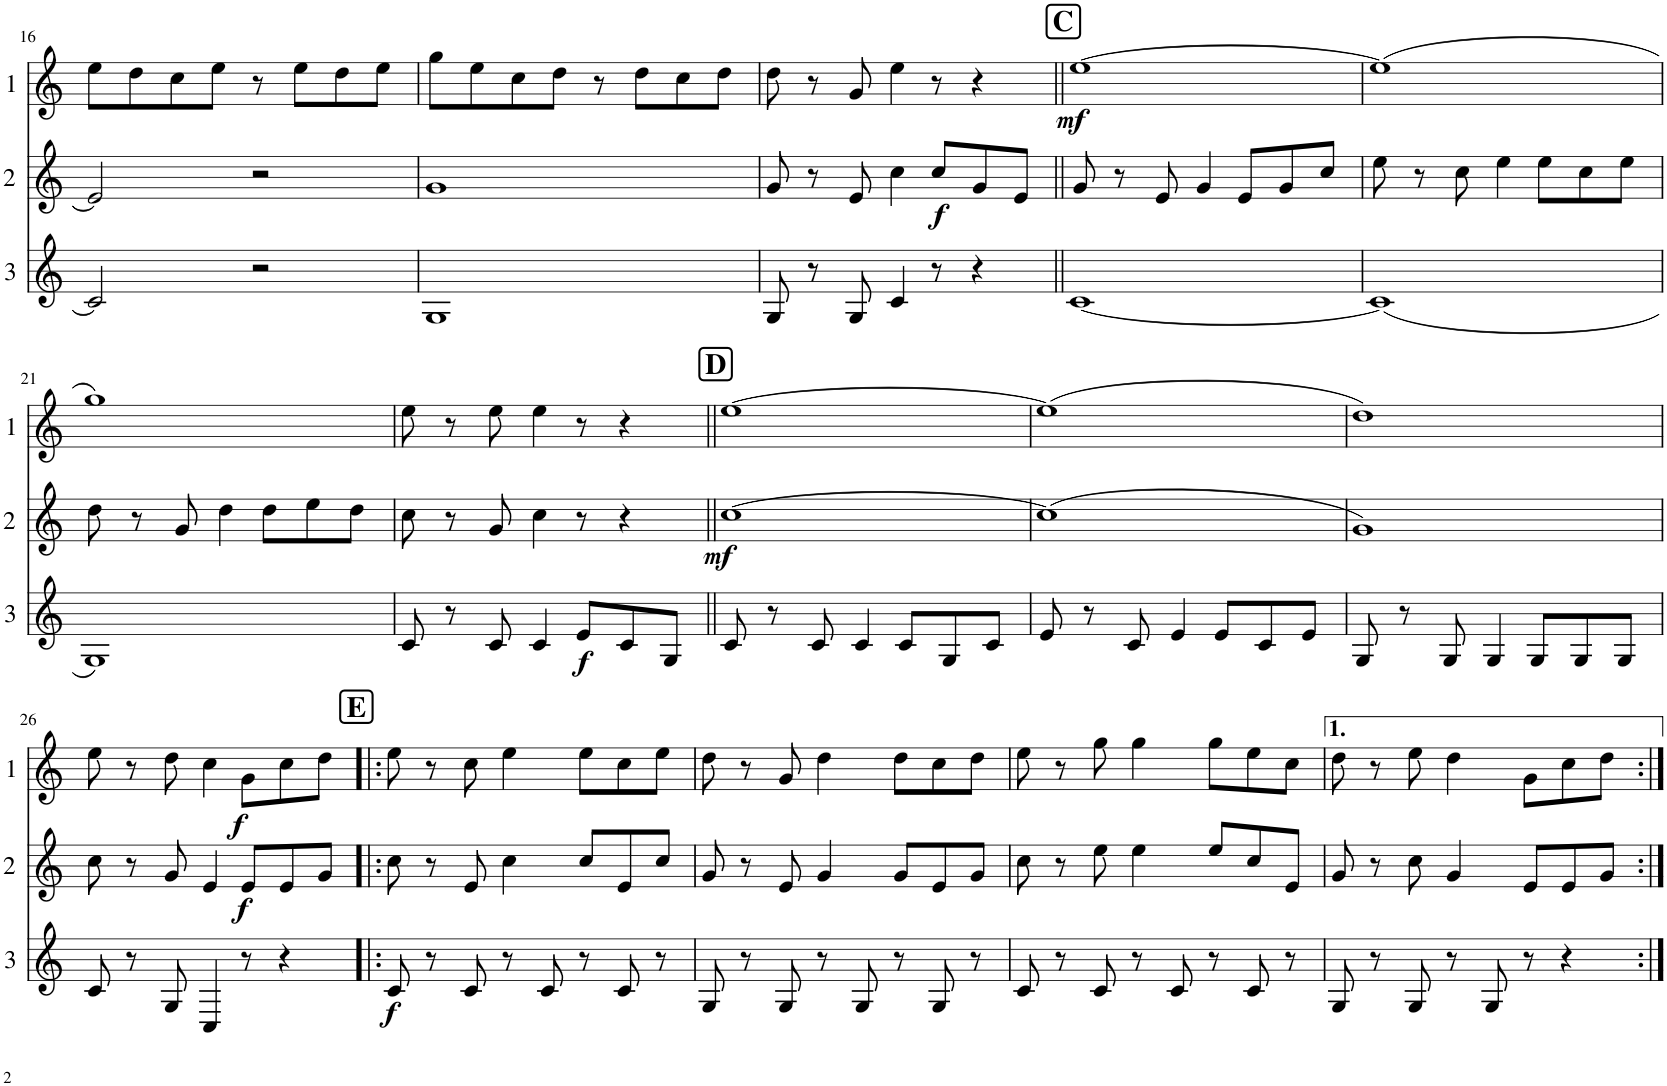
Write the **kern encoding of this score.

**kern	**dynam	**kern	**dynam	**kern	**dynam
*part3	*part3	*part2	*part2	*part1	*part1
*staff3	*staff3	*staff2	*staff2	*staff1	*staff1
*I"Cor 3	*	*I"Cor 2	*	*I"Cor 1	*
!!LO:PB:g=z
*clefG2	*	*clefG2	*	*clefG2	*
*Trd4c7	*	*Trd4c7	*	*Trd4c7	*
*k[]	*	*k[]	*	*k[]	*
*M4/4	*	*M4/4	*	*M4/4	*
=16	=16	=16	=16	=16	=16
2c/]	.	2e/]	.	8ee\L	.
.	.	.	.	8dd\	.
.	.	.	.	8cc\	.
.	.	.	.	8ee\J	.
2r	.	2r	.	8r	.
.	.	.	.	8ee\L	.
.	.	.	.	8dd\	.
.	.	.	.	8ee\J	.
=17	=17	=17	=17	=17	=17
1G	.	1g	.	8gg\L	.
.	.	.	.	8ee\	.
.	.	.	.	8cc\	.
.	.	.	.	8dd\J	.
.	.	.	.	8r	.
.	.	.	.	8dd\L	.
.	.	.	.	8cc\	.
.	.	.	.	8dd\J	.
=18	=18	=18	=18	=18	=18
8G/	.	8g/	.	8dd\	.
8r	.	8r	.	8r	.
8G/	.	8e/	.	8g/	.
4c/	.	4cc\	.	4ee\	.
!	!	!	!LO:DY:b	!	!
8r	.	8cc/L	f	8r	.
4r	.	8g/	.	4r	.
.	.	8e/J	.	.	.
!!LO:REH:place=s1:a:B:cj:fs=14:t=C
=19||	=19||	=19||	=19||	=19||	=19||
!	!	!	!	!	!LO:DY:b
[1c	.	8g/	.	[1ee	mf
.	.	8r	.	.	.
.	.	8e/	.	.	.
.	.	4g/	.	.	.
.	.	8e/L	.	.	.
.	.	8g/	.	.	.
.	.	8cc/J	.	.	.
=20	=20	=20	=20	=20	=20
(1c]	.	8ee\	.	(1ee]	.
.	.	8r	.	.	.
.	.	8cc\	.	.	.
.	.	4ee\	.	.	.
.	.	8ee\L	.	.	.
.	.	8cc\	.	.	.
.	.	8ee\J	.	.	.
!!LO:LB:g=z
=21	=21	=21	=21	=21	=21
1G)	.	8dd\	.	1gg)	.
.	.	8r	.	.	.
.	.	8g/	.	.	.
.	.	4dd\	.	.	.
.	.	8dd\L	.	.	.
.	.	8ee\	.	.	.
.	.	8dd\J	.	.	.
=22	=22	=22	=22	=22	=22
8c/	.	8cc\	.	8ee\	.
8r	.	8r	.	8r	.
8c/	.	8g/	.	8ee\	.
4c/	.	4cc\	.	4ee\	.
!	!LO:DY:b	!	!	!	!
8e/L	f	8r	.	8r	.
8c/	.	4r	.	4r	.
8G/J	.	.	.	.	.
!!LO:REH:place=s1:a:B:cj:fs=14:t=D
=23||	=23||	=23||	=23||	=23||	=23||
!	!	!	!LO:DY:b	!	!
8c/	.	[1cc	mf	[1ee	.
8r	.	.	.	.	.
8c/	.	.	.	.	.
4c/	.	.	.	.	.
8c/L	.	.	.	.	.
8G/	.	.	.	.	.
8c/J	.	.	.	.	.
=24	=24	=24	=24	=24	=24
8e/	.	(1cc]	.	(1ee]	.
8r	.	.	.	.	.
8c/	.	.	.	.	.
4e/	.	.	.	.	.
8e/L	.	.	.	.	.
8c/	.	.	.	.	.
8e/J	.	.	.	.	.
=25	=25	=25	=25	=25	=25
8G/	.	1g)	.	1dd)	.
8r	.	.	.	.	.
8G/	.	.	.	.	.
4G/	.	.	.	.	.
8G/L	.	.	.	.	.
8G/	.	.	.	.	.
8G/J	.	.	.	.	.
!!LO:LB:g=z
=26	=26	=26	=26	=26	=26
8c/	.	8cc\	.	8ee\	.
8r	.	8r	.	8r	.
8G/	.	8g/	.	8dd\	.
4C/	.	4e/	.	4cc\	.
!	!	!	!LO:DY:b	!	!LO:DY:b
8r	.	8e/L	f	8g\L	f
4r	.	8e/	.	8cc\	.
.	.	8g/J	.	8dd\J	.
!!LO:REH:place=s1:a:B:cj:fs=14:t=E
=27!|:	=27!|:	=27!|:	=27!|:	=27!|:	=27!|:
!	!LO:DY:b	!	!	!	!
8c/	f	8cc\	.	8ee\	.
8r	.	8r	.	8r	.
8c/	.	8e/	.	8cc\	.
8r	.	4cc\	.	4ee\	.
8c/	.	.	.	.	.
8r	.	8cc/L	.	8ee\L	.
8c/	.	8e/	.	8cc\	.
8r	.	8cc/J	.	8ee\J	.
=28	=28	=28	=28	=28	=28
8G/	.	8g/	.	8dd\	.
8r	.	8r	.	8r	.
8G/	.	8e/	.	8g/	.
8r	.	4g/	.	4dd\	.
8G/	.	.	.	.	.
8r	.	8g/L	.	8dd\L	.
8G/	.	8e/	.	8cc\	.
8r	.	8g/J	.	8dd\J	.
=29	=29	=29	=29	=29	=29
8c/	.	8cc\	.	8ee\	.
8r	.	8r	.	8r	.
8c/	.	8ee\	.	8gg\	.
8r	.	4ee\	.	4gg\	.
8c/	.	.	.	.	.
8r	.	8ee/L	.	8gg\L	.
8c/	.	8cc/	.	8ee\	.
8r	.	8e/J	.	8cc\J	.
=30	=30	=30	=30	=30	=30
8G/	.	8g/	.	8dd\	.
8r	.	8r	.	8r	.
8G/	.	8cc\	.	8ee\	.
8r	.	4g/	.	4dd\	.
8G/	.	.	.	.	.
8r	.	8e/L	.	8g\L	.
4r	.	8e/	.	8cc\	.
.	.	8g/J	.	8dd\J	.
=:|!	=:|!	=:|!	=:|!	=:|!	=:|!
*-	*-	*-	*-	*-	*-
